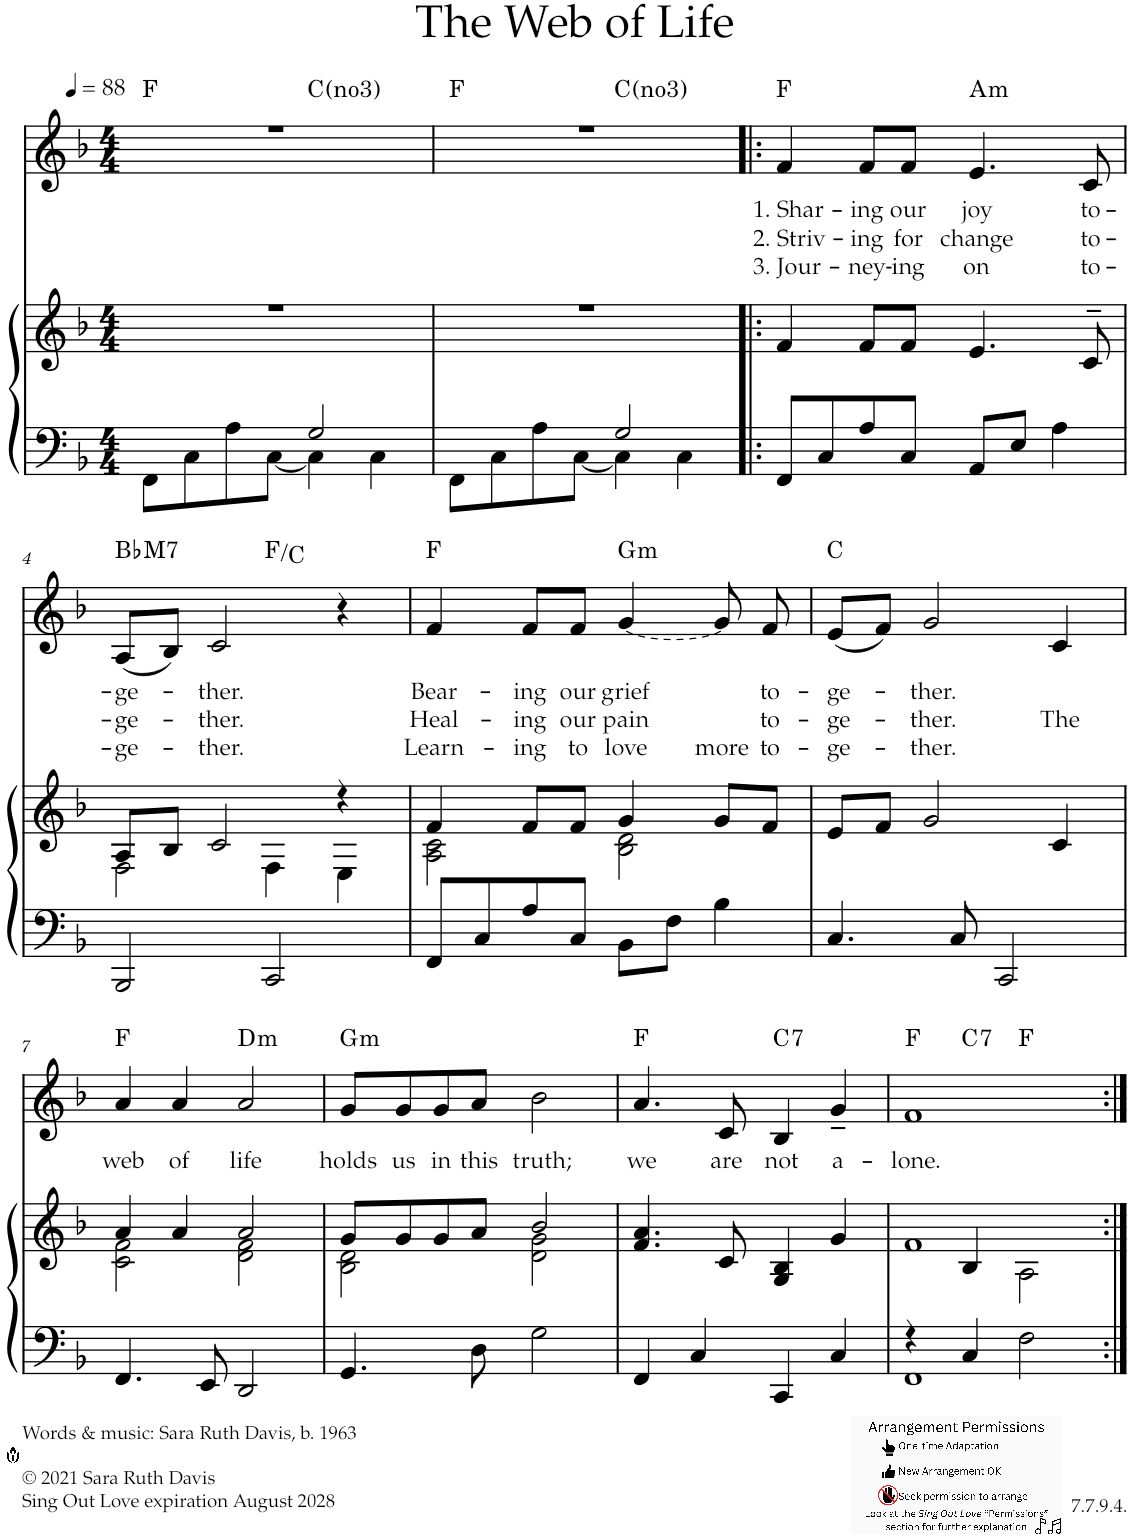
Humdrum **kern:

**kern	**kern	**kern	**text	**text	**text	**harte
*part2	*part2	*part1	*part1	*part1	*part1	*part1
*staff3	*staff2	*staff1	*staff1	*staff1	*staff1	*
*I"Piano	*	*I"Violin	*	*	*	*
*I'Pno	*	*I'Vln	*	*	*	*
*clefF4	*clefG2	*clefG2	*	*	*	*
*k[b-]	*k[b-]	*k[b-]	*	*	*	*
*M4/4	*M4/4	*M4/4	*	*	*	*
*MM88	*MM88	*MM88	*	*	*	*
=1	=1	=1	=1	=1	=1	=1
*^	*	*^	*	*	*	*
8FF\L	2ryy	1rdd	1rdd	2ryy	.	.	.	F:maj
8C\	.	.	.	.	.	.	.	.
8A\	.	.	.	.	.	.	.	.
[<8C\J	.	.	.	.	.	.	.	.
4C\]	2G/	.	.	2ryy	.	.	.	C:maj(*3)
4C\	.	.	.	.	.	.	.	.
=2	=2	=2	=2	=2	=2	=2	=2	=2
8FF\L	2ryy	1rdd	1rdd	2ryy	.	.	.	F:maj
8C\	.	.	.	.	.	.	.	.
8A\	.	.	.	.	.	.	.	.
[<8C\J	.	.	.	.	.	.	.	.
4C\]	2G/	.	.	2ryy	.	.	.	C:maj(*3)
4C\	.	.	.	.	.	.	.	.
*v	*v	*	*	*	*	*	*	*
=3!|:	=3!|:	=3!|:	=3!|:	=3!|:	=3!|:	=3!|:	=3!|:
!	!	!	!	!LO:LY:b	!LO:LY:b	!LO:LY:b	!
*	*	*v	*v	*	*	*	*
8FF/L	4f/	4f/	1. Shar-	2. Striv-	3. Jour-	F:maj
8C/	.	.	.	.	.	.
!	!	!	!LO:LY:b	!LO:LY:b	!LO:LY:b	!
8A/	8f/L	8f/L	-ing	-ing	-ney-	.
!	!	!	!LO:LY:b	!LO:LY:b	!LO:LY:b	!
8C/J	8f/J	8f/J	our	for	-ing	.
!	!	!	!LO:LY:b	!LO:LY:b	!LO:LY:b	!LO:H:kt=m
8AA/L	4.e/	4.e/	joy	change	on	A:min
8E/J	.	.	.	.	.	.
4A\	.	.	.	.	.	.
!	!	!	!LO:LY:b	!LO:LY:b	!LO:LY:b	!
.	8c~>/	8c/	to-	to-	to-	.
!!LO:LB:g=z
=4	=4	=4	=4	=4	=4	=4
*	*^	*	*	*	*	*
!	!	!	!	!LO:LY:b	!LO:LY:b	!LO:LY:b	!LO:H:kt=M7
*	*	*	*^	*	*	*	*
2BBB-/	8A/L	2F\	(8A/L	2ryy	-ge-	-ge-	-ge-	Bb:maj7
.	8B-/J	.	8B-/J)	.	.	.	.	.
!	!	!	!	!	!LO:LY:b	!LO:LY:b	!LO:LY:b	!
.	2c/	.	2c/	.	-ther.	-ther.	-ther.	.
2CC/	.	4F\	.	2ryy	.	.	.	F:maj/5
.	4r	4E\	4r	.	.	.	.	.
=5	=5	=5	=5	=5	=5	=5	=5	=5
!	!	!	!	!	!LO:LY:b	!LO:LY:b	!LO:LY:b	!
*	*	*	*v	*v	*	*	*	*
8FF/L	4f/	2A\ 2c\	4f/	Bear-	Heal-	Learn-	F:maj
8C/	.	.	.	.	.	.	.
!	!	!	!	!LO:LY:b	!LO:LY:b	!LO:LY:b	!
8A/	8f/L	.	8f/L	-ing	-ing	-ing	.
!	!	!	!	!LO:LY:b	!LO:LY:b	!LO:LY:b	!
8C/J	8f/J	.	8f/J	our	our	to	.
!	!	!	!LO:T:dash	!LO:LY:b	!LO:LY:b	!LO:LY:b	!LO:H:kt=m
8BB-\L	4g/	2B-\ 2d\	[4g/	grief	pain	love	G:min
8F\J	.	.	.	.	.	.	.
!	!	!	!	!	!	!LO:LY:b	!
4B-\	8g/L	.	8g/]	.	.	more	.
!	!	!	!	!LO:LY:b	!LO:LY:b	!LO:LY:b	!
.	8f/J	.	8f/	to-	to-	to-	.
*	*v	*v	*	*	*	*	*
=6	=6	=6	=6	=6	=6	=6
!	!	!	!LO:LY:b	!LO:LY:b	!LO:LY:b	!
4.C/	8e/L	(8e/L	-ge-	-ge-	-ge-	C:maj
.	8f/J	8f/J)	.	.	.	.
!	!	!	!LO:LY:b	!LO:LY:b	!LO:LY:b	!
.	2g/	2g/	-ther.	-ther.	-ther.	.
8C/	.	.	.	.	.	.
2CC/	.	.	.	.	.	.
!	!	!	!	!LO:LY:b	!	!
.	4c/	4c/	.	The	.	.
!!LO:LB:g=z
=7	=7	=7	=7	=7	=7	=7
*	*^	*	*	*	*	*
!	!	!	!	!LO:LY:b	!	!	!
4.FF/	4a/	2c\ 2f\	4a/	web	.	.	F:maj
!	!	!	!	!LO:LY:b	!	!	!
.	4a/	.	4a/	of	.	.	.
8EE/	.	.	.	.	.	.	.
!	!	!	!	!LO:LY:b	!	!	!LO:H:kt=m
2DD/	2a/	2d\ 2f\	2a/	life	.	.	D:min
=8	=8	=8	=8	=8	=8	=8	=8
!	!	!	!	!LO:LY:b	!	!	!LO:H:kt=m
4.GG/	8g/L	2B-\ 2d\	8g/L	holds	.	.	G:min
!	!	!	!	!LO:LY:b	!	!	!
.	8g/	.	8g/	us	.	.	.
!	!	!	!	!LO:LY:b	!	!	!
.	8g/	.	8g/	in	.	.	.
!	!	!	!	!LO:LY:b	!	!	!
8D\	8a/J	.	8a/J	this	.	.	.
!	!	!	!	!LO:LY:b	!	!	!
2G\	2b-/	2d\ 2g\	2b-\	truth;	.	.	.
=9	=9	=9	=9	=9	=9	=9	=9
!	!	!	!	!LO:LY:b	!	!	!
4FF/	4.a/	4.f/	4.a/	we	.	.	F:maj
4C/	.	.	.	.	.	.	.
!	!	!	!	!LO:LY:b	!	!	!
.	8c/	2ryy	8c/	are	.	.	.
!	!	!	!	!LO:LY:b	!	!	!LO:H:kt=7
4CC/	4G/ 4B-/	.	4B-/	not	.	.	C:7
!	!	!	!	!LO:LY:b	!	!	!
4C/	4g/	.	4g~</	a-	.	.	.
.	.	8ryy	.	.	.	.	.
=10	=10	=10	=10	=10	=10	=10	=10
*^	*	*	*	*	*	*	*
!	!	!	!	!	!LO:LY:b	!	!	!
*	*	*	*	*^	*	*	*	*
*	*	*	*	*	*^	*	*	*	*
4r	1FF	1f	4ryy	1f	4ryy	2ryy	-lone.	.	.	F:maj
!	!	!	!	!	!	!	!	!	!	!LO:H:kt=7
4C/	.	.	4B-/	.	2.ryy	.	.	.	.	C:7
2F\	.	.	2A\	.	.	2ryy	.	.	.	F:maj
*v	*v	*	*	*v	*v	*v	*	*	*	*
*	*v	*v	*	*	*	*	*
=:|!	=:|!	=:|!	=:|!	=:|!	=:|!	=:|!
*-	*-	*-	*-	*-	*-	*-
